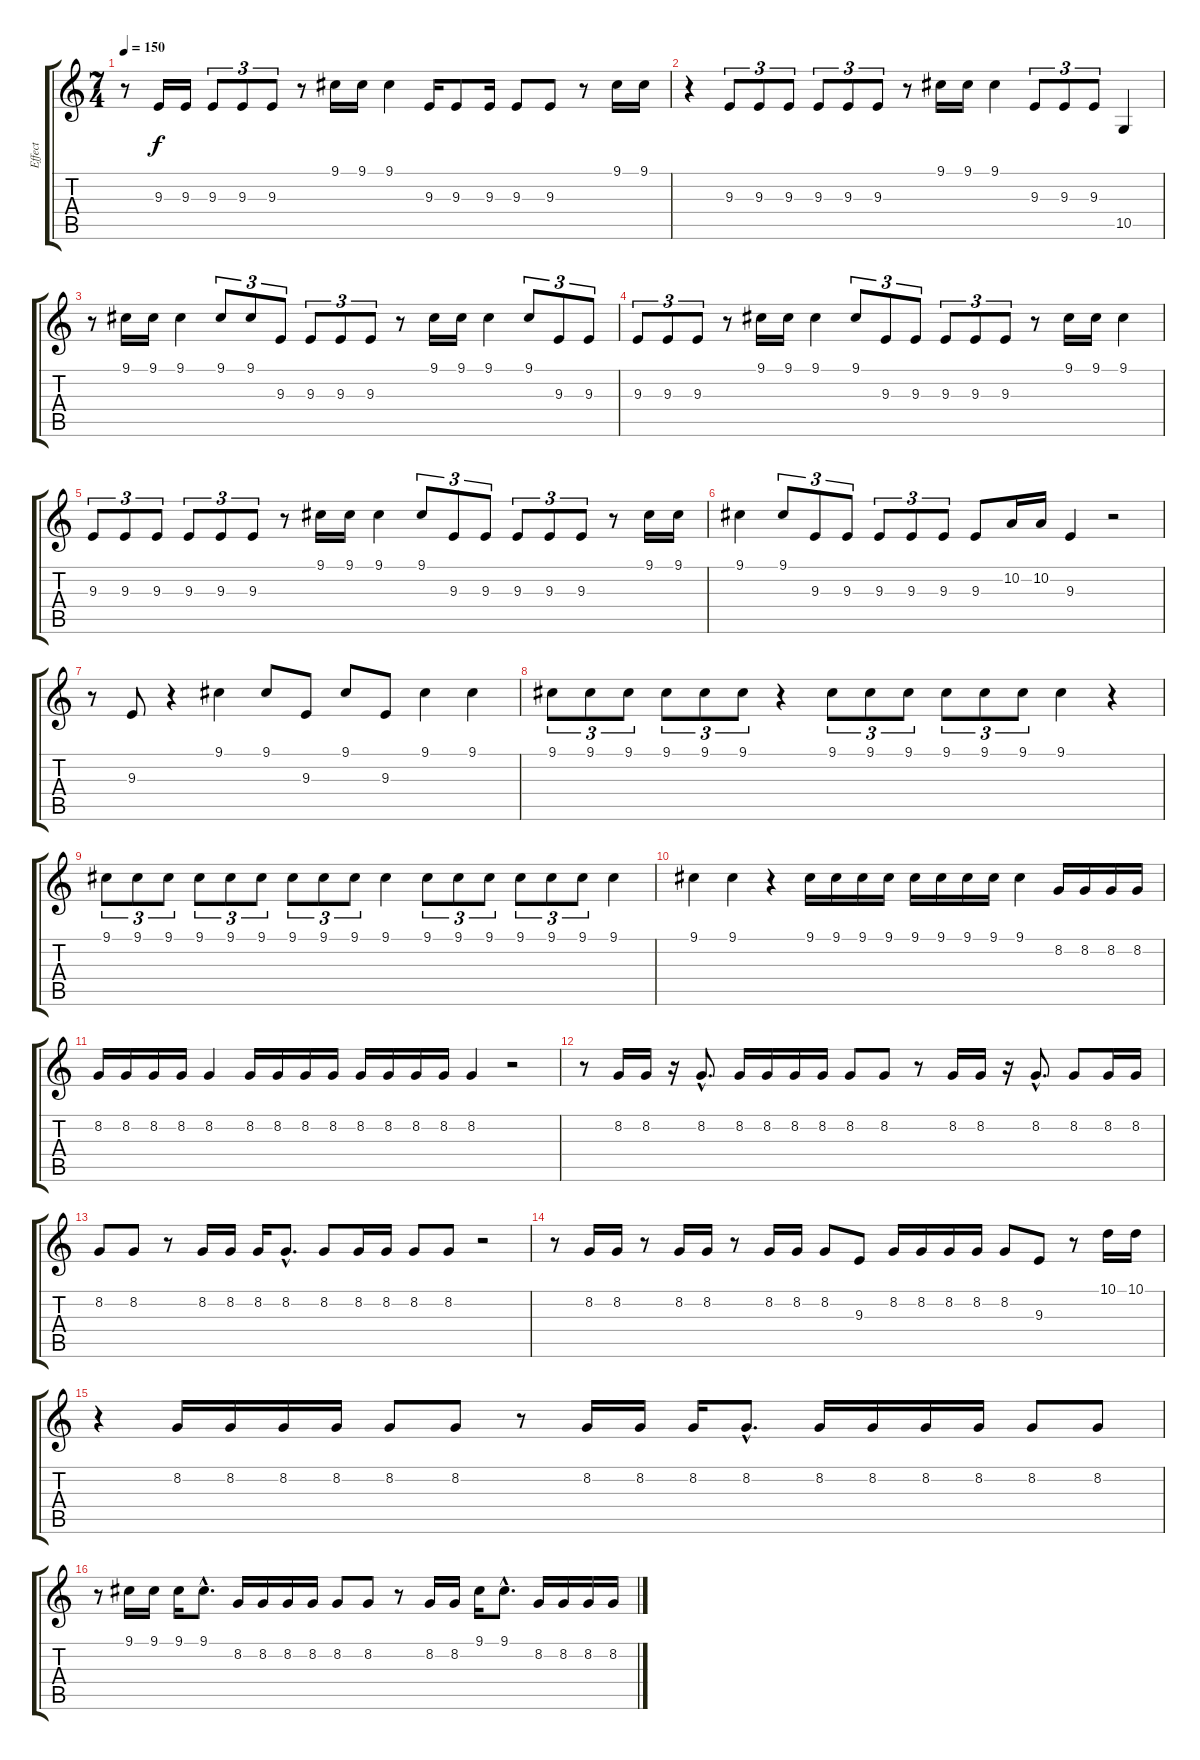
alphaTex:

\track ("Effect" "Effect") {instrument xylophone}
\staff {score tabs}
\tuning (E4 B3 G3 D3 A2 E2) {hide}
\ts (7 4)
\tempo 150
\clef g2
\ks c
r.8{dy f} 9.3.16 9.3.16 9.3.8{tu (3 2)} 9.3.8{tu (3 2)} 9.3.8{tu (3 2)} r.8 9.1.16 9.1.16 9.1.4 9.3.16 9.3.8 9.3.16 9.3.8 9.3.8 r.8 9.1.16 9.1.16 |
r.4 9.3.8{tu (3 2)} 9.3.8{tu (3 2)} 9.3.8{tu (3 2)} 9.3.8{tu (3 2)} 9.3.8{tu (3 2)} 9.3.8{tu (3 2)} r.8 9.1.16 9.1.16 9.1.4 9.3.8{tu (3 2)} 9.3.8{tu (3 2)} 9.3.8{tu (3 2)} 10.5.4 |
r.8 9.1.16 9.1.16 9.1.4 9.1.8{tu (3 2)} 9.1.8{tu (3 2)} 9.3.8{tu (3 2)} 9.3.8{tu (3 2)} 9.3.8{tu (3 2)} 9.3.8{tu (3 2)} r.8 9.1.16 9.1.16 9.1.4 9.1.8{tu (3 2)} 9.3.8{tu (3 2)} 9.3.8{tu (3 2)} |
9.3.8{tu (3 2)} 9.3.8{tu (3 2)} 9.3.8{tu (3 2)} r.8 9.1.16 9.1.16 9.1.4 9.1.8{tu (3 2)} 9.3.8{tu (3 2)} 9.3.8{tu (3 2)} 9.3.8{tu (3 2)} 9.3.8{tu (3 2)} 9.3.8{tu (3 2)} r.8 9.1.16 9.1.16 9.1.4 |
9.3.8{tu (3 2)} 9.3.8{tu (3 2)} 9.3.8{tu (3 2)} 9.3.8{tu (3 2)} 9.3.8{tu (3 2)} 9.3.8{tu (3 2)} r.8 9.1.16 9.1.16 9.1.4 9.1.8{tu (3 2)} 9.3.8{tu (3 2)} 9.3.8{tu (3 2)} 9.3.8{tu (3 2)} 9.3.8{tu (3 2)} 9.3.8{tu (3 2)} r.8 9.1.16 9.1.16 |
9.1.4 9.1.8{tu (3 2)} 9.3.8{tu (3 2)} 9.3.8{tu (3 2)} 9.3.8{tu (3 2)} 9.3.8{tu (3 2)} 9.3.8{tu (3 2)} 9.3.8 10.2.16 10.2.16 9.3.4 r.2 |
r.8 9.3.8 r.4 9.1.4 9.1.8 9.3.8 9.1.8 9.3.8 9.1.4 9.1.4 |
9.1.8{tu (3 2)} 9.1.8{tu (3 2)} 9.1.8{tu (3 2)} 9.1.8{tu (3 2)} 9.1.8{tu (3 2)} 9.1.8{tu (3 2)} r.4 9.1.8{tu (3 2)} 9.1.8{tu (3 2)} 9.1.8{tu (3 2)} 9.1.8{tu (3 2)} 9.1.8{tu (3 2)} 9.1.8{tu (3 2)} 9.1.4 r.4 |
9.1.8{tu (3 2)} 9.1.8{tu (3 2)} 9.1.8{tu (3 2)} 9.1.8{tu (3 2)} 9.1.8{tu (3 2)} 9.1.8{tu (3 2)} 9.1.8{tu (3 2)} 9.1.8{tu (3 2)} 9.1.8{tu (3 2)} 9.1.4 9.1.8{tu (3 2)} 9.1.8{tu (3 2)} 9.1.8{tu (3 2)} 9.1.8{tu (3 2)} 9.1.8{tu (3 2)} 9.1.8{tu (3 2)} 9.1.4 |
9.1.4 9.1.4 r.4 9.1.16 9.1.16 9.1.16 9.1.16 9.1.16 9.1.16 9.1.16 9.1.16 9.1.4 8.2.16 8.2.16 8.2.16 8.2.16 |
8.2.16 8.2.16 8.2.16 8.2.16 8.2.4 8.2.16 8.2.16 8.2.16 8.2.16 8.2.16 8.2.16 8.2.16 8.2.16 8.2.4 r.2 |
r.8 8.2.16 8.2.16 r.16 8.2{hac}.8{d} 8.2.16 8.2.16 8.2.16 8.2.16 8.2.8 8.2.8 r.8 8.2.16 8.2.16 r.16 8.2{hac}.8{d} 8.2.8 8.2.16 8.2.16 |
8.2.8 8.2.8 r.8 8.2.16 8.2.16 8.2.16 8.2{hac}.8{d} 8.2.8 8.2.16 8.2.16 8.2.8 8.2.8 r.2 |
r.8 8.2.16 8.2.16 r.8 8.2.16 8.2.16 r.8 8.2.16 8.2.16 8.2.8 9.3.8 8.2.16 8.2.16 8.2.16 8.2.16 8.2.8 9.3.8 r.8 10.1.16 10.1.16 |
r.4 8.2.16 8.2.16 8.2.16 8.2.16 8.2.8 8.2.8 r.8 8.2.16 8.2.16 8.2.16 8.2{hac}.8{d} 8.2.16 8.2.16 8.2.16 8.2.16 8.2.8 8.2.8 |
r.8 9.1.16 9.1.16 9.1.16 9.1{hac}.8{d} 8.2.16 8.2.16 8.2.16 8.2.16 8.2.8 8.2.8 r.8 8.2.16 8.2.16 9.1.16 9.1{hac}.8{d} 8.2.16 8.2.16 8.2.16 8.2.16
